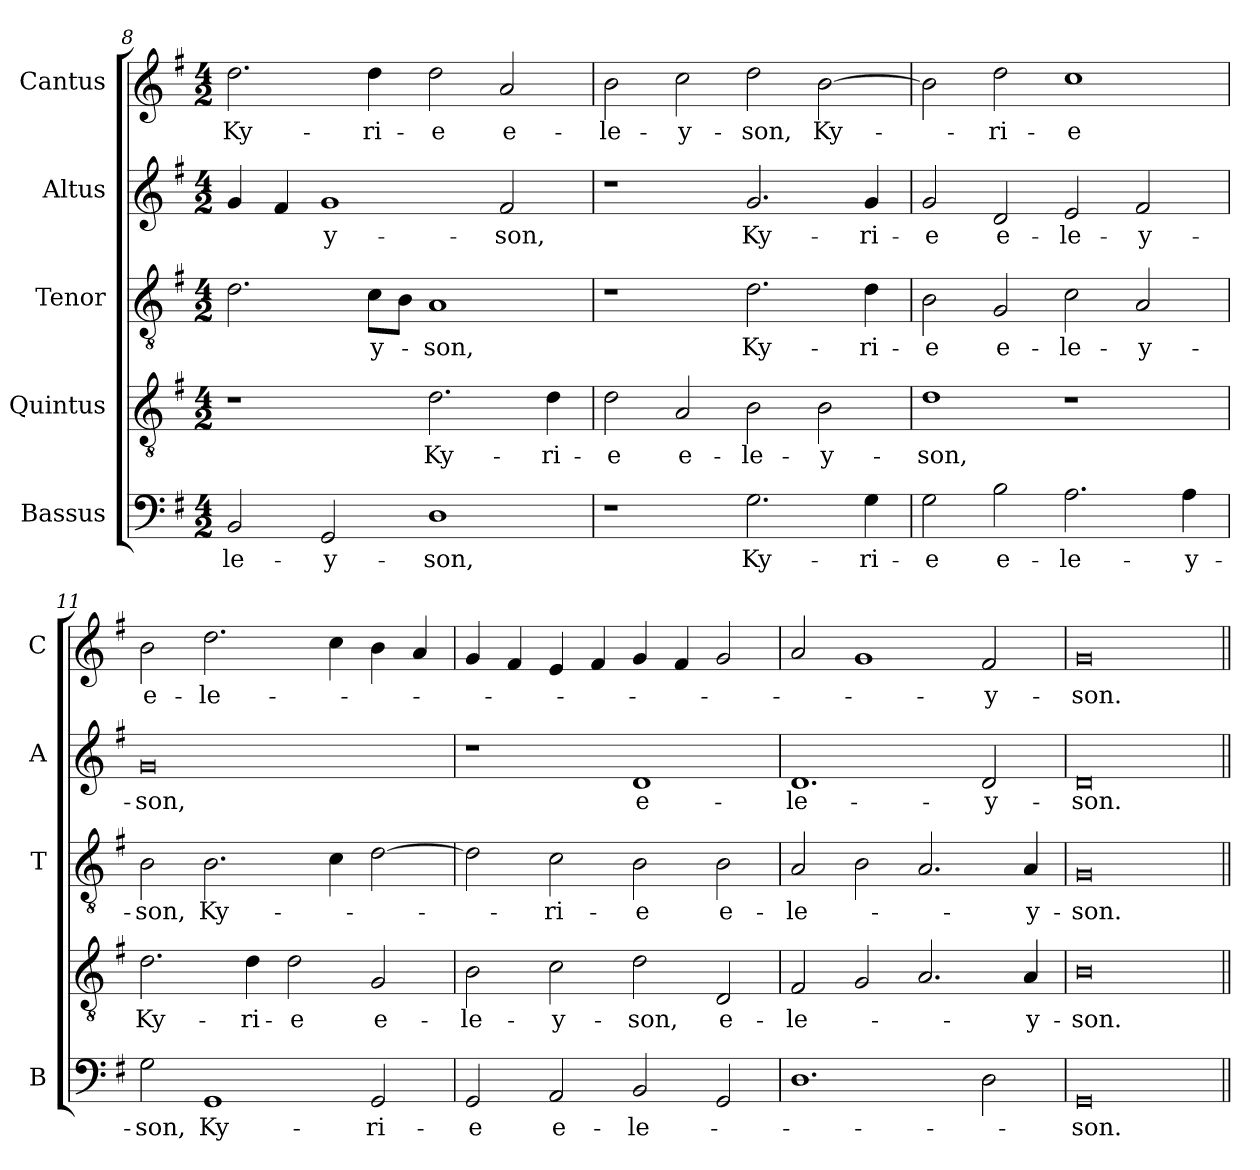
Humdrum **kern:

**kern	**text	**kern	**text	**kern	**text	**kern	**text	**kern	**text
*part5	*part5	*part4	*part4	*part3	*part3	*part2	*part2	*part1	*part1
*staff5	*staff5	*staff4	*staff4	*staff3	*staff3	*staff2	*staff2	*staff1	*staff1
*I"Bassus	*	*I"Quintus	*	*I"Tenor	*	*I"Altus	*	*I"Cantus	*
*I'B	*	*	*	*I'T	*	*I'A	*	*I'C	*
*clefF4	*	*clefGv2	*	*clefGv2	*	*clefG2	*	*clefG2	*
*k[f#]	*	*k[f#]	*	*k[f#]	*	*k[f#]	*	*k[f#]	*
*G:	*	*G:	*	*G:	*	*G:	*	*G:	*
*M4/2	*	*M4/2	*	*M4/2	*	*M4/2	*	*M4/2	*
=8	=8	=8	=8	=8	=8	=8	=8	=8	=8
!	!LO:LY:b	!	!	!	!	!	!	!	!
!	!	!	!	!	!	!	!	!	!LO:LY:b
2BB/	-le-	1r	.	2.d\	.	4g/	.	2.dd\	Ky-
.	.	.	.	.	.	4f#/	.	.	.
!	!LO:LY:b	!	!	!	!	!	!	!	!
!	!	!	!	!	!	!	!LO:LY:b	!	!
2GG/	-y-	.	.	.	.	1g	-y-	.	.
!	!	!	!	!	!LO:LY:b	!	!	!	!
!	!	!	!	!	!	!	!	!	!LO:LY:b
.	.	.	.	8c\L	-y-	.	.	4dd\	-ri-
.	.	.	.	8B\J	.	.	.	.	.
!	!LO:LY:b	!	!	!	!	!	!	!	!
!	!	!	!LO:LY:b	!	!	!	!	!	!
!	!	!	!	!	!LO:LY:b	!	!	!	!
!	!	!	!	!	!	!	!	!	!LO:LY:b
1D	-son,	2.d\	Ky-	1A	-son,	.	.	2dd\	-e
!	!	!	!	!	!	!	!LO:LY:b	!	!
!	!	!	!	!	!	!	!	!	!LO:LY:b
.	.	.	.	.	.	2f#/	-son,	2a/	e-
!	!	!	!LO:LY:b	!	!	!	!	!	!
.	.	4d\	-ri-	.	.	.	.	.	.
!!LO:LB:g=z
=9	=9	=9	=9	=9	=9	=9	=9	=9	=9
!	!	!	!LO:LY:b	!	!	!	!	!	!
!	!	!	!	!	!	!	!	!	!LO:LY:b
1r	.	2d\	-e	1r	.	1r	.	2b\	-le-
!	!	!	!LO:LY:b	!	!	!	!	!	!
!	!	!	!	!	!	!	!	!	!LO:LY:b
.	.	2A/	e-	.	.	.	.	2cc\	-y-
!	!LO:LY:b	!	!	!	!	!	!	!	!
!	!	!	!LO:LY:b	!	!	!	!	!	!
!	!	!	!	!	!LO:LY:b	!	!	!	!
!	!	!	!	!	!	!	!LO:LY:b	!	!
!	!	!	!	!	!	!	!	!	!LO:LY:b
2.G\	Ky-	2B\	-le-	2.d\	Ky-	2.g/	Ky-	2dd\	-son,
!	!	!	!LO:LY:b	!	!	!	!	!	!
!	!	!	!	!	!	!	!	!	!LO:LY:b
.	.	2B\	-y-	.	.	.	.	[2b\	Ky-
!	!LO:LY:b	!	!	!	!	!	!	!	!
!	!	!	!	!	!LO:LY:b	!	!	!	!
!	!	!	!	!	!	!	!LO:LY:b	!	!
4G\	-ri-	.	.	4d\	-ri-	4g/	-ri-	.	.
=10	=10	=10	=10	=10	=10	=10	=10	=10	=10
!	!LO:LY:b	!	!	!	!	!	!	!	!
!	!	!	!LO:LY:b	!	!	!	!	!	!
!	!	!	!	!	!LO:LY:b	!	!	!	!
!	!	!	!	!	!	!	!LO:LY:b	!	!
2G\	-e	1d	-son,	2B\	-e	2g/	-e	2b\]	.
!	!LO:LY:b	!	!	!	!	!	!	!	!
!	!	!	!	!	!LO:LY:b	!	!	!	!
!	!	!	!	!	!	!	!LO:LY:b	!	!
!	!	!	!	!	!	!	!	!	!LO:LY:b
2B\	e-	.	.	2G/	e-	2d/	e-	2dd\	-ri-
!	!LO:LY:b	!	!	!	!	!	!	!	!
!	!	!	!	!	!LO:LY:b	!	!	!	!
!	!	!	!	!	!	!	!LO:LY:b	!	!
!	!	!	!	!	!	!	!	!	!LO:LY:b
2.A\	-le-	1r	.	2c\	-le-	2e/	-le-	1cc	-e
!	!	!	!	!	!LO:LY:b	!	!	!	!
!	!	!	!	!	!	!	!LO:LY:b	!	!
.	.	.	.	2A/	-y-	2f#/	-y-	.	.
!	!LO:LY:b	!	!	!	!	!	!	!	!
4A\	-y-	.	.	.	.	.	.	.	.
=11	=11	=11	=11	=11	=11	=11	=11	=11	=11
!	!LO:LY:b	!	!	!	!	!	!	!	!
!	!	!	!LO:LY:b	!	!	!	!	!	!
!	!	!	!	!	!LO:LY:b	!	!	!	!
!	!	!	!	!	!	!	!LO:LY:b	!	!
!	!	!	!	!	!	!	!	!	!LO:LY:b
2G\	-son,	2.d\	Ky-	2B\	-son,	0g	-son,	2b\	e-
!	!LO:LY:b	!	!	!	!	!	!	!	!
!	!	!	!	!	!LO:LY:b	!	!	!	!
!	!	!	!	!	!	!	!	!	!LO:LY:b
1GG	Ky-	.	.	2.B\	Ky-	.	.	2.dd\	-le-
!	!	!	!LO:LY:b	!	!	!	!	!	!
.	.	4d\	-ri-	.	.	.	.	.	.
!	!	!	!LO:LY:b	!	!	!	!	!	!
.	.	2d\	-e	.	.	.	.	.	.
.	.	.	.	4c\	.	.	.	4cc\	.
!	!LO:LY:b	!	!	!	!	!	!	!	!
!	!	!	!LO:LY:b	!	!	!	!	!	!
2GG/	-ri-	2G/	e-	[2d\	.	.	.	4b\	.
.	.	.	.	.	.	.	.	4a/	.
=12	=12	=12	=12	=12	=12	=12	=12	=12	=12
!	!LO:LY:b	!	!	!	!	!	!	!	!
!	!	!	!LO:LY:b	!	!	!	!	!	!
2GG/	-e	2B\	-le-	2d\]	.	1r	.	4g/	.
.	.	.	.	.	.	.	.	4f#/	.
!	!LO:LY:b	!	!	!	!	!	!	!	!
!	!	!	!LO:LY:b	!	!	!	!	!	!
!	!	!	!	!	!LO:LY:b	!	!	!	!
2AA/	e-	2c\	-y-	2c\	-ri-	.	.	4e/	.
.	.	.	.	.	.	.	.	4f#/	.
!	!LO:LY:b	!	!	!	!	!	!	!	!
!	!	!	!LO:LY:b	!	!	!	!	!	!
!	!	!	!	!	!LO:LY:b	!	!	!	!
!	!	!	!	!	!	!	!LO:LY:b	!	!
2BB/	-le-	2d\	-son,	2B\	-e	1d	e-	4g/	.
.	.	.	.	.	.	.	.	4f#/	.
!	!	!	!LO:LY:b	!	!	!	!	!	!
!	!	!	!	!	!LO:LY:b	!	!	!	!
2GG/	.	2D/	e-	2B\	e-	.	.	2g/	.
!!LO:PB:g=z
=13	=13	=13	=13	=13	=13	=13	=13	=13	=13
!	!	!	!LO:LY:b	!	!	!	!	!	!
!	!	!	!	!	!LO:LY:b	!	!	!	!
!	!	!	!	!	!	!	!LO:LY:b	!	!
1.D	.	2F#/	-le-	2A/	-le-	1.d	-le-	2a/	.
.	.	2G/	.	2B\	.	.	.	1g	.
.	.	2.A/	.	2.A/	.	.	.	.	.
!	!	!	!	!	!	!	!LO:LY:b	!	!
!	!	!	!	!	!	!	!	!	!LO:LY:b
2D\	.	.	.	.	.	2d/	-y-	2f#/	-y-
!	!	!	!LO:LY:b	!	!	!	!	!	!
!	!	!	!	!	!LO:LY:b	!	!	!	!
.	.	4A/	-y-	4A/	-y-	.	.	.	.
=14	=14	=14	=14	=14	=14	=14	=14	=14	=14
!	!LO:LY:b	!	!	!	!	!	!	!	!
!	!	!	!LO:LY:b	!	!	!	!	!	!
!	!	!	!	!	!LO:LY:b	!	!	!	!
!	!	!	!	!	!	!	!LO:LY:b	!	!
!	!	!	!	!	!	!	!	!	!LO:LY:b
0GG	-son.	0B	-son.	0G	-son.	0d	-son.	0g	-son.
=||	=||	=||	=||	=||	=||	=||	=||	=||	=||
*-	*-	*-	*-	*-	*-	*-	*-	*-	*-
